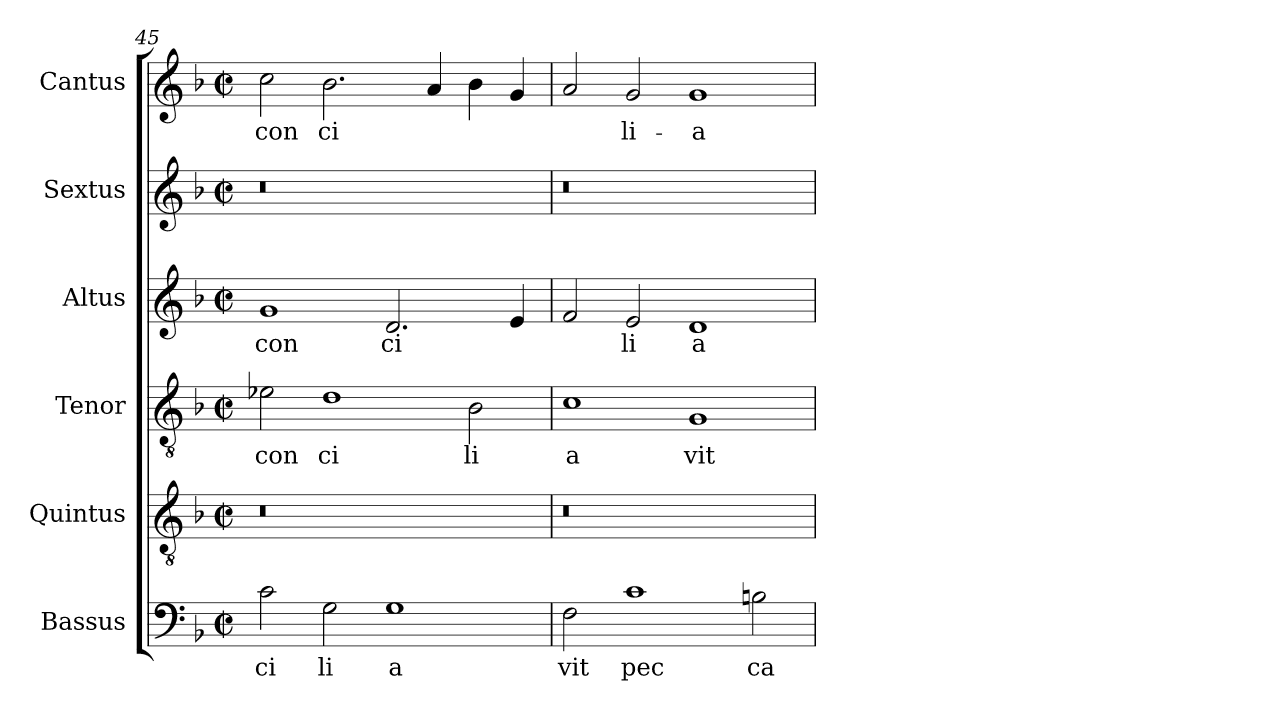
**kern	**text	**kern	**kern	**text	**kern	**text	**kern	**kern	**text
*part6	*part6	*part5	*part4	*part4	*part3	*part3	*part2	*part1	*part1
*staff6	*staff6	*staff5	*staff4	*staff4	*staff3	*staff3	*staff2	*staff1	*staff1
*I"Bassus	*	*I"Quintus	*I"Tenor	*	*I"Altus	*	*I"Sextus	*I"Cantus	*
*clefF4	*	*clefGv2	*clefGv2	*	*clefG2	*	*clefG2	*clefG2	*
*k[b-]	*	*k[b-]	*k[b-]	*	*k[b-]	*	*k[b-]	*k[b-]	*
*F:	*	*F:	*F:	*	*F:	*	*F:	*F:	*
*M2/2	*	*M2/2	*M2/2	*	*M2/2	*	*M2/2	*M2/2	*
*met(c|)	*	*met(c|)	*met(c|)	*	*met(c|)	*	*met(c|)	*met(c|)	*
=45	=45	=45	=45	=45	=45	=45	=45	=45	=45
!	!LO:LY:b:cj	!	!	!LO:LY:b:cj	!	!LO:LY:b:cj	!	!	!LO:LY:b:cj
2c\	ci	0r	2e-X\	con	1g	con	0r	2cc\	con
!	!LO:LY:b:cj	!	!	!LO:LY:b:cj	!	!	!	!	!LO:LY:b:cj
2G\	li	.	1d	ci	.	.	.	2.b-\	ci
!	!LO:LY:b:cj	!	!	!	!	!LO:LY:b:cj	!	!	!
1G	a	.	.	.	2.d/	ci	.	.	.
.	.	.	.	.	.	.	.	4a/	.
!	!	!	!	!LO:LY:b:cj	!	!	!	!	!
.	.	.	2B-\	li	.	.	.	4b-\	.
.	.	.	.	.	4e/	.	.	4g/	.
!!LO:LB:g=z
=46	=46	=46	=46	=46	=46	=46	=46	=46	=46
!	!LO:LY:b:cj	!	!	!LO:LY:b:cj	!	!	!	!	!
2F\	vit	0r	1c	a	2f/	.	0r	2a/	.
!	!LO:LY:b:cj	!	!	!	!	!LO:LY:b:cj	!	!	!LO:LY:b:cj
1c	pec	.	.	.	2e/	li	.	2g/	li-
!	!	!	!	!LO:LY:b:cj	!	!LO:LY:b:cj	!	!	!LO:LY:b:cj
.	.	.	1G	vit	1d	a	.	1g	-a-
!	!LO:LY:b:cj	!	!	!	!	!	!	!	!
2B\	ca	.	.	.	.	.	.	.	.
=	=	=	=	=	=	=	=	=	=
*-	*-	*-	*-	*-	*-	*-	*-	*-	*-
